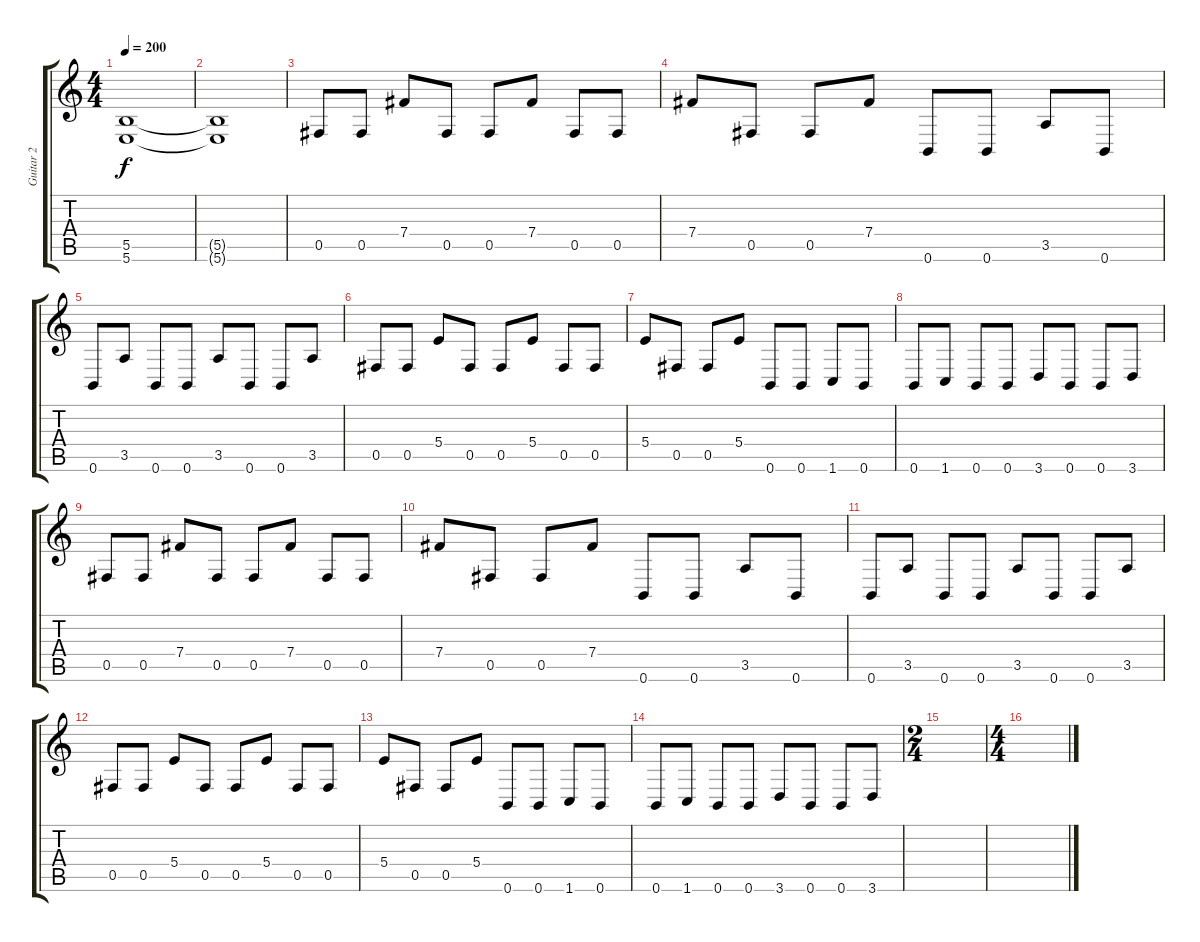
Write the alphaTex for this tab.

\track ("Guitar 2" "Guitar 2") {instrument distortionguitar}
\staff {score tabs}
\tuning (Db4 Ab3 E3 B2 Gb2 B1) {hide}
\ts (4 4)
\tempo 200
\clef g2
\ks c
(5.5 5.6).1{dy f} |
(5.5{t} 5.6{t}).1 |
0.5.8 0.5.8 7.4.8 0.5.8 0.5.8 7.4.8 0.5.8 0.5.8 |
7.4.8 0.5.8 0.5.8 7.4.8 0.6.8 0.6.8 3.5.8 0.6.8 |
0.6.8 3.5.8 0.6.8 0.6.8 3.5.8 0.6.8 0.6.8 3.5.8 |
0.5.8 0.5.8 5.4.8 0.5.8 0.5.8 5.4.8 0.5.8 0.5.8 |
5.4.8 0.5.8 0.5.8 5.4.8 0.6.8 0.6.8 1.6.8 0.6.8 |
0.6.8 1.6.8 0.6.8 0.6.8 3.6.8 0.6.8 0.6.8 3.6.8 |
0.5.8 0.5.8 7.4.8 0.5.8 0.5.8 7.4.8 0.5.8 0.5.8 |
7.4.8 0.5.8 0.5.8 7.4.8 0.6.8 0.6.8 3.5.8 0.6.8 |
0.6.8 3.5.8 0.6.8 0.6.8 3.5.8 0.6.8 0.6.8 3.5.8 |
0.5.8 0.5.8 5.4.8 0.5.8 0.5.8 5.4.8 0.5.8 0.5.8 |
5.4.8 0.5.8 0.5.8 5.4.8 0.6.8 0.6.8 1.6.8 0.6.8 |
0.6.8 1.6.8 0.6.8 0.6.8 3.6.8 0.6.8 0.6.8 3.6.8 |
\ts (2 4)
|
\ts (4 4)
